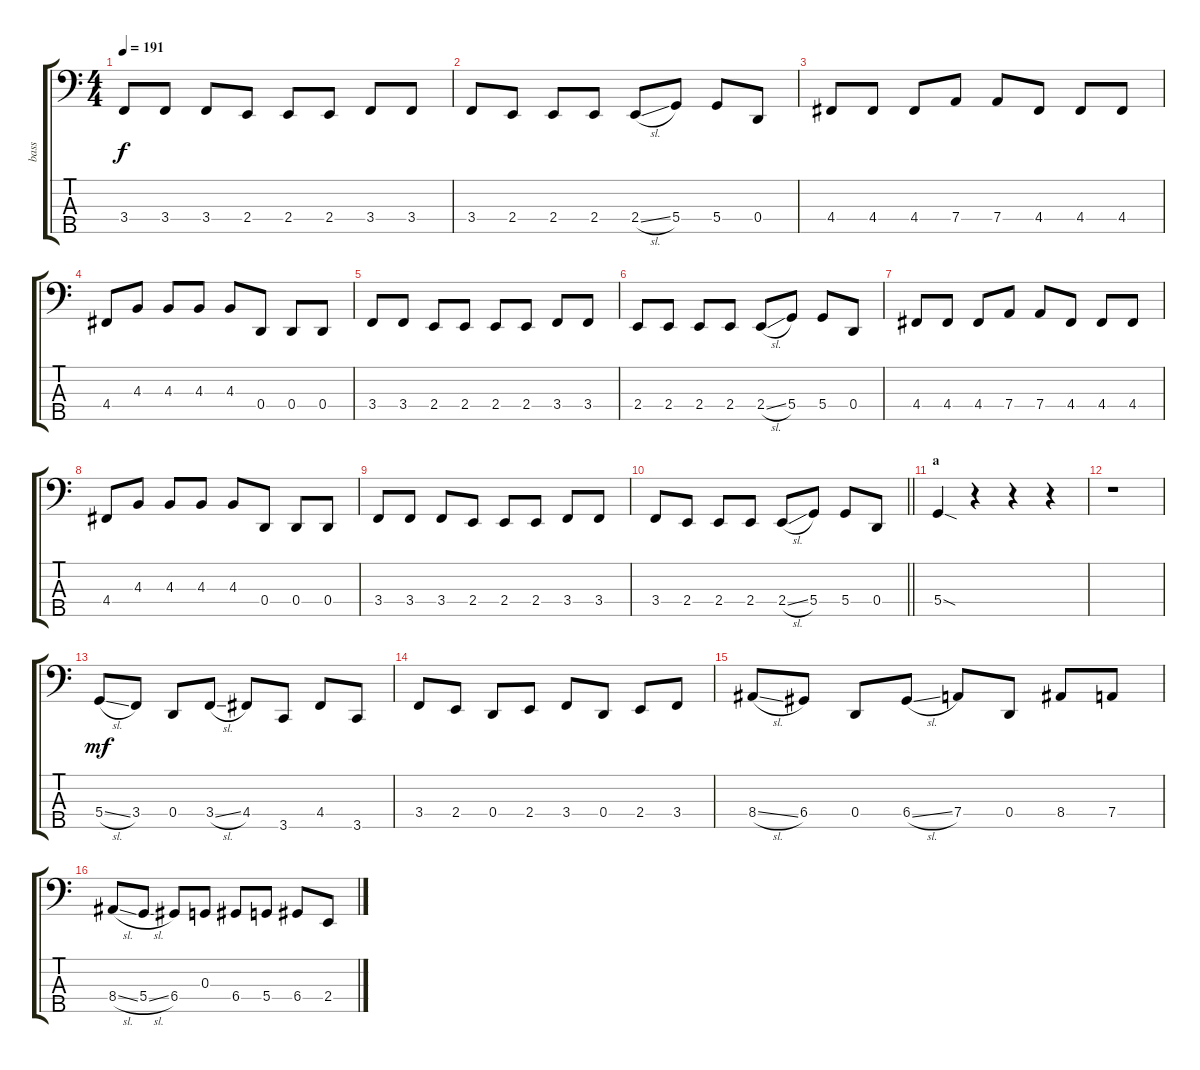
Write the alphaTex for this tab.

\track ("bass" "bass") {instrument electricbassfinger}
\staff {score tabs}
\tuning (F2 C2 G1 D1 A0) {hide}
\ts (4 4)
\tempo 191
\clef f4
\ks c
3.4.8{dy f} 3.4.8 3.4.8 2.4.8 2.4.8 2.4.8 3.4.8 3.4.8 |
3.4.8 2.4.8 2.4.8 2.4.8 2.4{sl}.8 5.4.8 5.4.8 0.4.8 |
4.4.8 4.4.8 4.4.8 7.4.8 7.4.8 4.4.8 4.4.8 4.4.8 |
4.4.8 4.3.8 4.3.8 4.3.8 4.3.8 0.4.8 0.4.8 0.4.8 |
3.4.8 3.4.8 2.4.8 2.4.8 2.4.8 2.4.8 3.4.8 3.4.8 |
2.4.8 2.4.8 2.4.8 2.4.8 2.4{sl}.8 5.4.8 5.4.8 0.4.8 |
4.4.8 4.4.8 4.4.8 7.4.8 7.4.8 4.4.8 4.4.8 4.4.8 |
4.4.8 4.3.8 4.3.8 4.3.8 4.3.8 0.4.8 0.4.8 0.4.8 |
3.4.8 3.4.8 3.4.8 2.4.8 2.4.8 2.4.8 3.4.8 3.4.8 |
\barLineRight lightlight
3.4.8 2.4.8 2.4.8 2.4.8 2.4{sl}.8 5.4.8 5.4.8 0.4.8 |
\section ("" "a")
5.4{sod}.4 r.4 r.4 r.4 |
r.1 |
5.4{sl}.8{dy mf} 3.4.8 0.4.8 3.4{sl}.8 4.4.8 3.5.8 4.4.8 3.5.8 |
3.4.8 2.4.8 0.4.8 2.4.8 3.4.8 0.4.8 2.4.8 3.4.8 |
8.4{sl}.8 6.4.8 0.4.8 6.4{sl}.8 7.4.8 0.4.8 8.4.8 7.4.8 |
8.4{sl}.8 5.4{sl}.8 6.4.8 0.3.8 6.4.8 5.4.8 6.4.8 2.4.8
